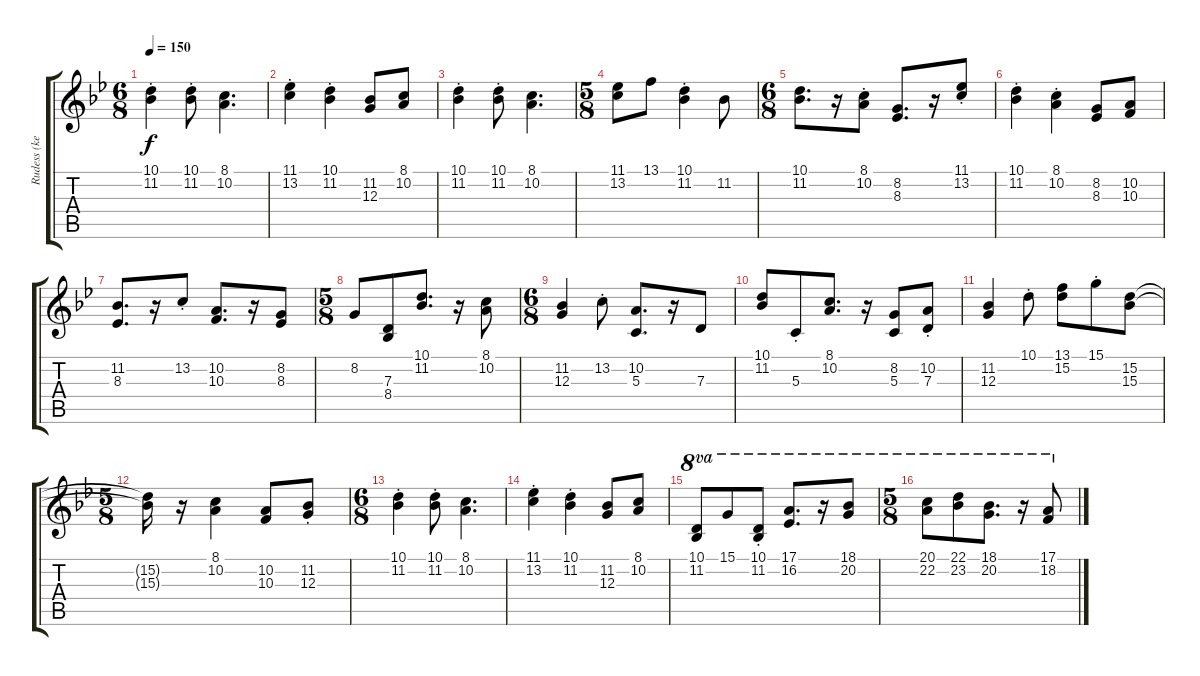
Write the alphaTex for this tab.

\track ("Rudess (keyboard)" "Rudess (ke") {instrument stringensemble1}
\staff {score tabs}
\tuning (E4 B3 G3 D3 A2 E2) {hide}
\ts (6 8)
\tempo 150
\clef g2
\ks gminor
(10.1{st} 11.2{st}).4{dy f volume 13 instrument synthbrass1} (10.1{st} 11.2{st}).8 (8.1 10.2).4{d} |
(11.1{st} 13.2{st}).4 (10.1{st} 11.2{st}).4 (11.2 12.3).8 (8.1 10.2).8 |
(10.1{st} 11.2{st}).4 (10.1{st} 11.2{st}).8 (8.1 10.2).4{d} |
\ts (5 8)
(11.1 13.2).8 13.1.8 (10.1{st} 11.2{st}).4 11.2.8 |
\ts (6 8)
(10.1 11.2).8{d} r.16 (8.1{st} 10.2{st}).8 (8.2 8.3).8{d} r.16 (11.1{st} 13.2{st}).8 |
(10.1{st} 11.2{st}).4 (8.1{st} 10.2{st}).4 (8.2 8.3).8 (10.2 10.3).8 |
(11.2 8.3).8{d} r.16 13.2{st}.8 (10.2 10.3).8{d} r.16 (8.2 8.3).8 |
\ts (5 8)
8.2.8 (7.3 8.4).8 (10.1 11.2).8{d} r.16 (8.1 10.2).8 |
\ts (6 8)
(11.2 12.3).4 13.2{st}.8 (10.2 5.3).8{d} r.16 7.3.8 |
(10.1 11.2).8 5.3{st}.8 (8.1 10.2).8{d} r.16 (8.2 5.3).8 (10.2{st} 7.3{st}).8 |
(11.2 12.3).4 10.1{st}.8 (13.1 15.2).8 15.1{st}.8 (15.2 15.3).8 |
\ts (5 8)
(15.2{t} 15.3{t}).16 r.16 (8.1 10.2).4 (10.2 10.3).8 (11.2{st} 12.3{st}).8 |
\ts (6 8)
(10.1{st} 11.2{st}).4 (10.1{st} 11.2{st}).8 (8.1 10.2).4{d} |
(11.1{st} 13.2{st}).4 (10.1{st} 11.2{st}).4 (11.2 12.3).8 (8.1 10.2).8 |
(10.1 11.2).8{ot 8va} 15.1.8{ot 8va} (10.1{st} 11.2{st}).8{ot 8va} (17.1 16.2).8{d ot 8va} r.16{ot 8va} (18.1 20.2).8{ot 8va} |
\ts (5 8)
(20.1 22.2).8{ot 8va} (22.1 23.2).8{ot 8va} (18.1 20.2).8{d ot 8va} r.16{ot 8va} (17.1 18.2).8{ot 8va}
